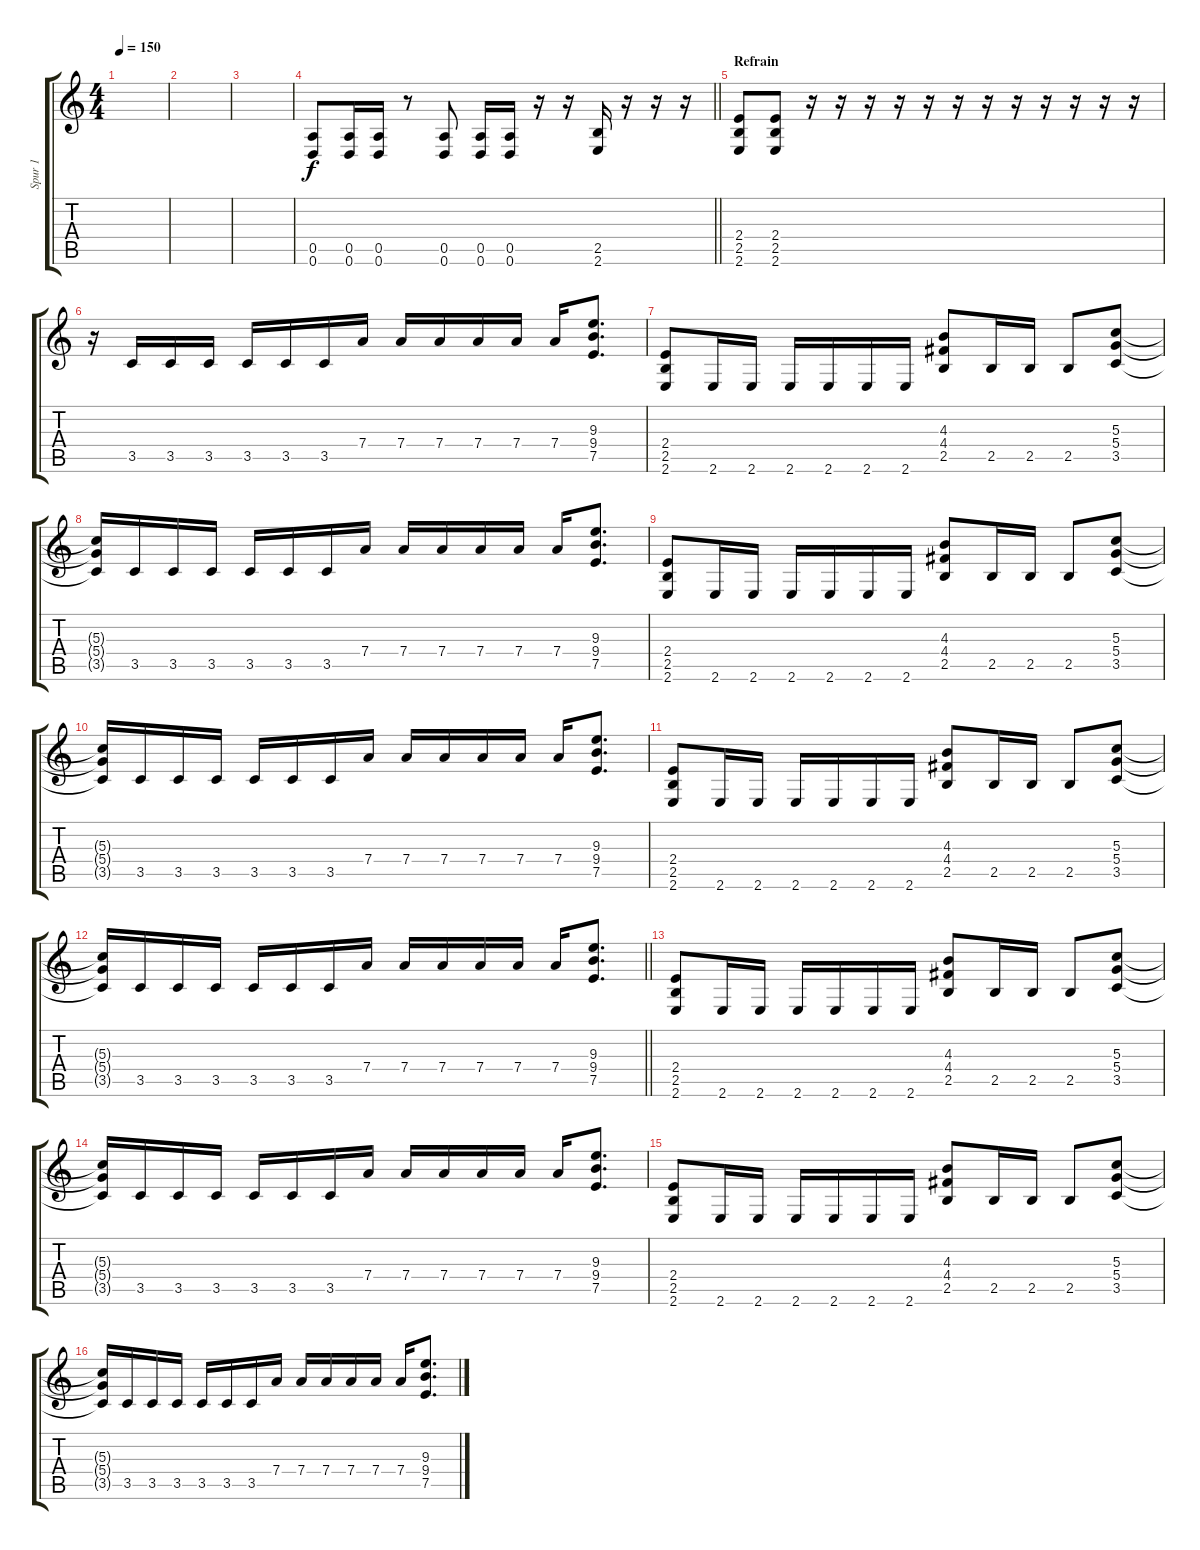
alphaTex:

\track ("Spur 1" "Spur 1") {instrument distortionguitar}
\staff {score tabs}
\tuning (E4 B3 G3 D3 A2 D2) {hide}
\ts (4 4)
\tempo 150
\clef g2
\ks c
|
|
|
\barLineRight lightlight
(0.5 0.6).8 (0.5 0.6).16 (0.5 0.6).16 r.8 (0.5 0.6).8 (0.5 0.6).16 (0.5 0.6).16 r.16 r.16 (2.5 2.6).16 r.16 r.16 r.16 |
\section ("" "Refrain")
(2.4 2.5 2.6).8 (2.4 2.5 2.6).8 r.16 r.16 r.16 r.16 r.16 r.16 r.16 r.16 r.16 r.16 r.16 r.16 |
r.16 3.5.16 3.5.16 3.5.16 3.5.16 3.5.16 3.5.16 7.4.16 7.4.16 7.4.16 7.4.16 7.4.16 7.4.16 (9.3 9.4 7.5).8{d} |
(2.4 2.5 2.6).8 2.6.16 2.6.16 2.6.16 2.6.16 2.6.16 2.6.16 (4.3 4.4 2.5).8 2.5.16 2.5.16 2.5.8 (5.3 5.4 3.5).8 |
(5.3{t} 5.4{t} 3.5{t}).16 3.5.16 3.5.16 3.5.16 3.5.16 3.5.16 3.5.16 7.4.16 7.4.16 7.4.16 7.4.16 7.4.16 7.4.16 (9.3 9.4 7.5).8{d} |
(2.4 2.5 2.6).8 2.6.16 2.6.16 2.6.16 2.6.16 2.6.16 2.6.16 (4.3 4.4 2.5).8 2.5.16 2.5.16 2.5.8 (5.3 5.4 3.5).8 |
(5.3{t} 5.4{t} 3.5{t}).16 3.5.16 3.5.16 3.5.16 3.5.16 3.5.16 3.5.16 7.4.16 7.4.16 7.4.16 7.4.16 7.4.16 7.4.16 (9.3 9.4 7.5).8{d} |
(2.4 2.5 2.6).8 2.6.16 2.6.16 2.6.16 2.6.16 2.6.16 2.6.16 (4.3 4.4 2.5).8 2.5.16 2.5.16 2.5.8 (5.3 5.4 3.5).8 |
\barLineRight lightlight
(5.3{t} 5.4{t} 3.5{t}).16 3.5.16 3.5.16 3.5.16 3.5.16 3.5.16 3.5.16 7.4.16 7.4.16 7.4.16 7.4.16 7.4.16 7.4.16 (9.3 9.4 7.5).8{d} |
(2.4 2.5 2.6).8 2.6.16 2.6.16 2.6.16 2.6.16 2.6.16 2.6.16 (4.3 4.4 2.5).8 2.5.16 2.5.16 2.5.8 (5.3 5.4 3.5).8 |
(5.3{t} 5.4{t} 3.5{t}).16 3.5.16 3.5.16 3.5.16 3.5.16 3.5.16 3.5.16 7.4.16 7.4.16 7.4.16 7.4.16 7.4.16 7.4.16 (9.3 9.4 7.5).8{d} |
(2.4 2.5 2.6).8 2.6.16 2.6.16 2.6.16 2.6.16 2.6.16 2.6.16 (4.3 4.4 2.5).8 2.5.16 2.5.16 2.5.8 (5.3 5.4 3.5).8 |
(5.3{t} 5.4{t} 3.5{t}).16 3.5.16 3.5.16 3.5.16 3.5.16 3.5.16 3.5.16 7.4.16 7.4.16 7.4.16 7.4.16 7.4.16 7.4.16 (9.3 9.4 7.5).8{d}
